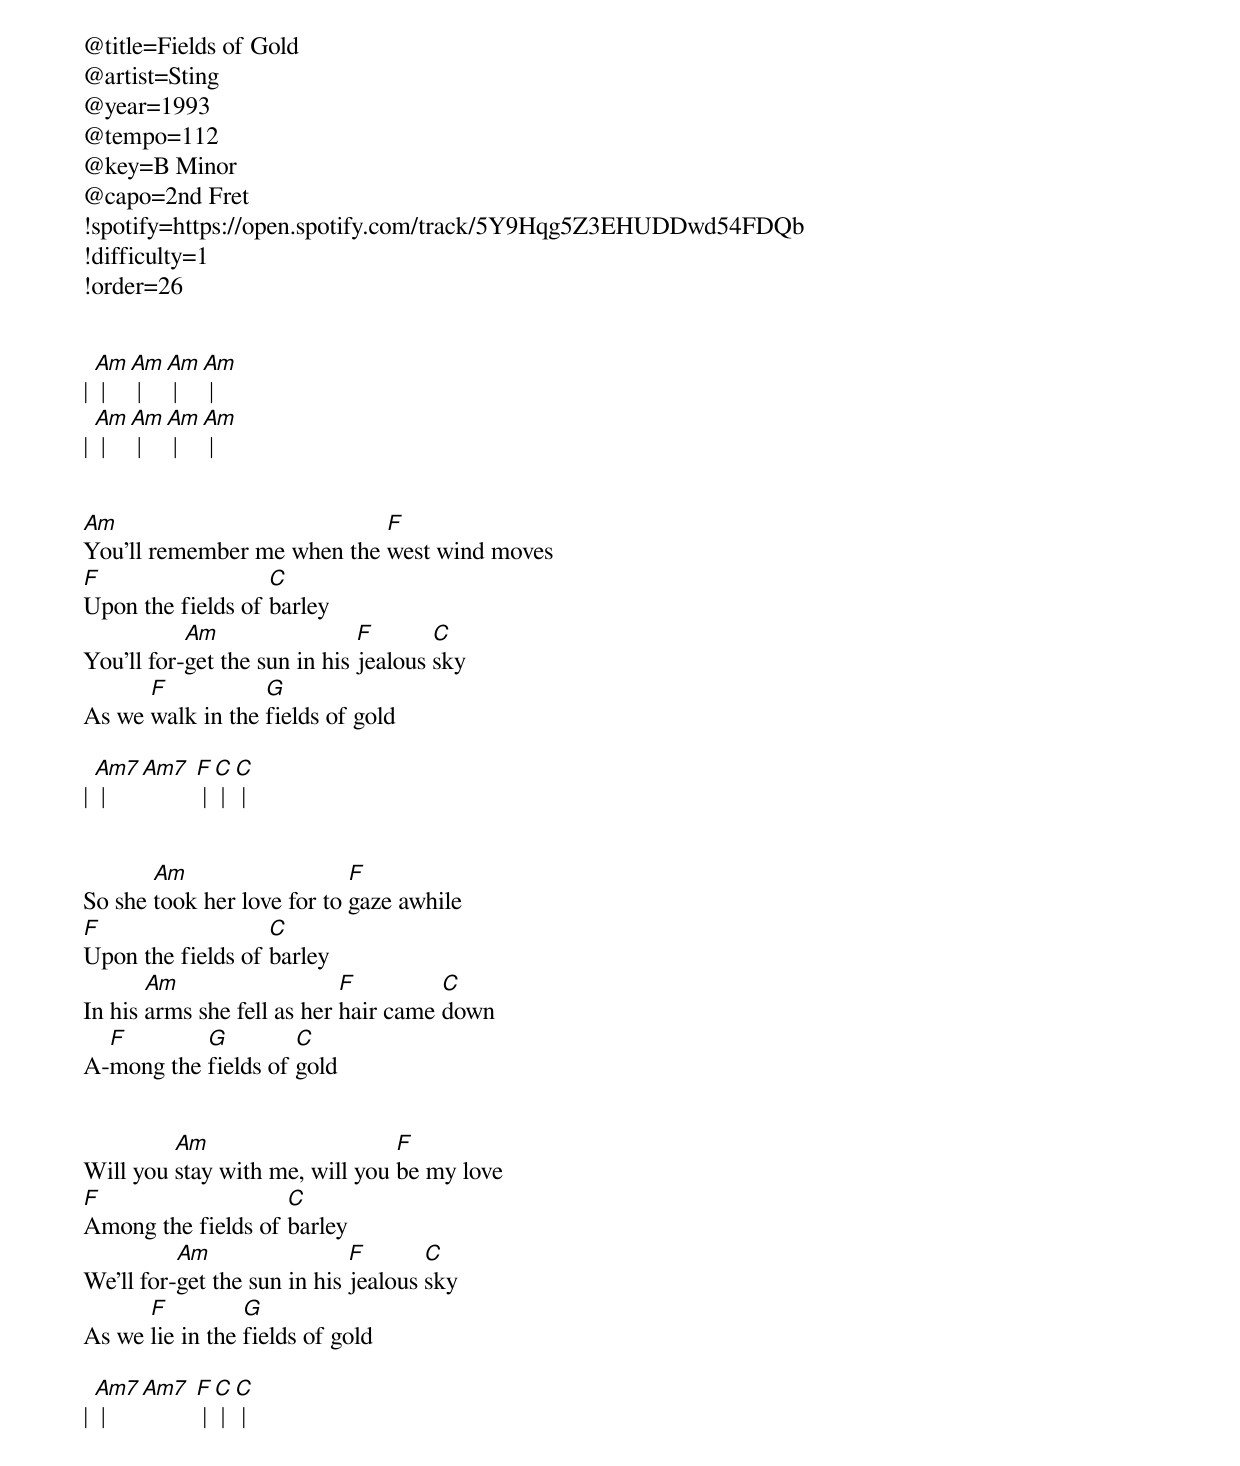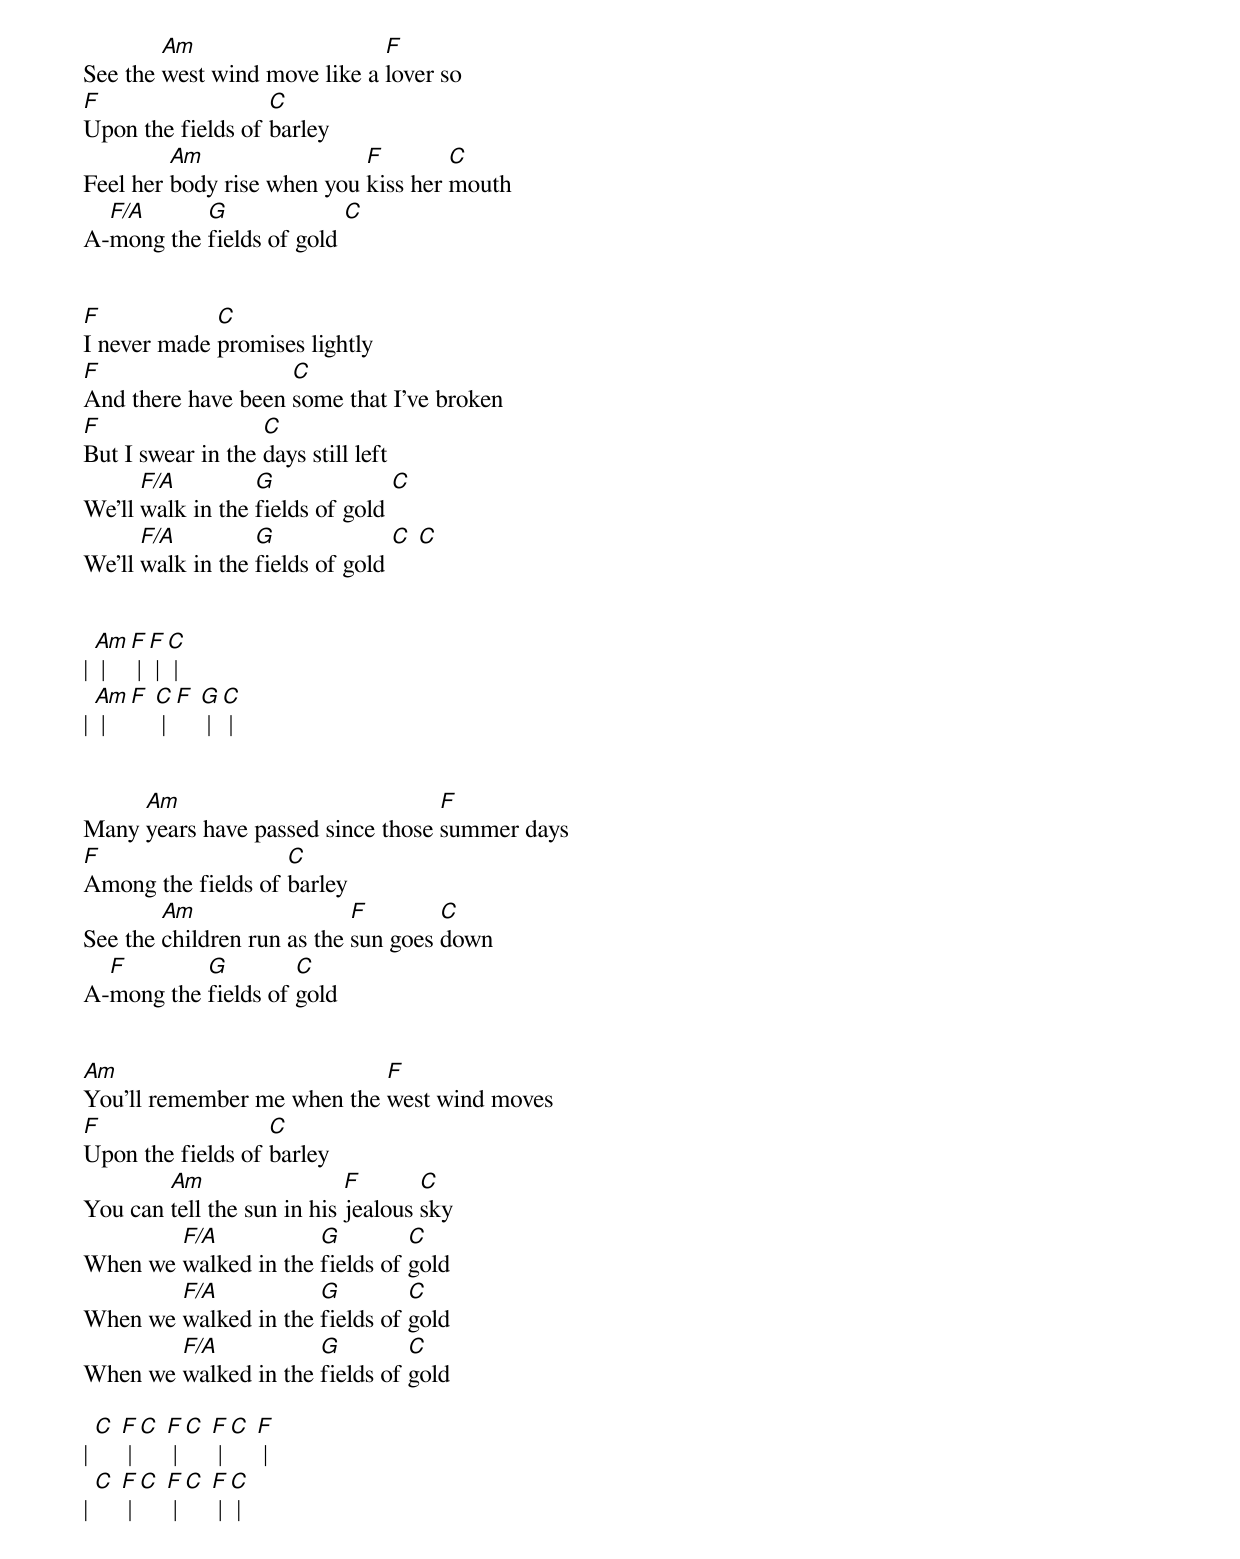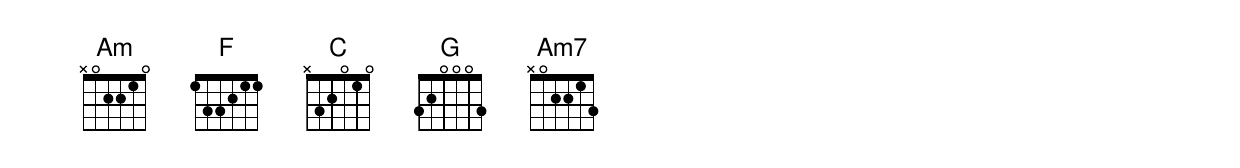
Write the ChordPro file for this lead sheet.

@title=Fields of Gold
@artist=Sting
@year=1993
@tempo=112
@key=B Minor
@capo=2nd Fret
!spotify=https://open.spotify.com/track/5Y9Hqg5Z3EHUDDwd54FDQb
!difficulty=1
!order=26


| [Am] | [Am] | [Am] | [Am] |
| [Am] | [Am] | [Am] | [Am] |


[Am]You'll remember me when the [F]west wind moves
[F]Upon the fields of [C]barley
You'll for-[Am]get the sun in his [F]jealous [C]sky
As we [F]walk in the [G]fields of gold

| [Am7] | [Am7] [F] | [C] | [C] |


So she [Am]took her love for to [F]gaze awhile
[F]Upon the fields of [C]barley
In his [Am]arms she fell as her [F]hair came [C]down
A-[F]mong the [G]fields of [C]gold


Will you [Am]stay with me, will you [F]be my love
[F]Among the fields of [C]barley
We'll for-[Am]get the sun in his [F]jealous [C]sky
As we [F]lie in the [G]fields of gold

| [Am7] | [Am7] [F] | [C] | [C] |


See the [Am]west wind move like a [F]lover so
[F]Upon the fields of [C]barley
Feel her [Am]body rise when you [F]kiss her [C]mouth
A-[F/A]mong the [G]fields of gold [C]


[F]I never made [C]promises lightly
[F]And there have been [C]some that I've broken
[F]But I swear in the [C]days still left
We'll [F/A]walk in the [G]fields of gold [C]
We'll [F/A]walk in the [G]fields of gold [C] [C]


| [Am] | [F] | [F] | [C] |
| [Am] | [F] [C] | [F] [G] | [C] |


Many [Am]years have passed since those [F]summer days
[F]Among the fields of [C]barley
See the [Am]children run as the [F]sun goes [C]down
A-[F]mong the [G]fields of [C]gold


[Am]You'll remember me when the [F]west wind moves
[F]Upon the fields of [C]barley
You can [Am]tell the sun in his [F]jealous [C]sky
When we [F/A]walked in the [G]fields of [C]gold
When we [F/A]walked in the [G]fields of [C]gold
When we [F/A]walked in the [G]fields of [C]gold

| [C] [F] | [C] [F] | [C] [F] | [C] [F] |
| [C] [F] | [C] [F] | [C] [F] | [C] |
